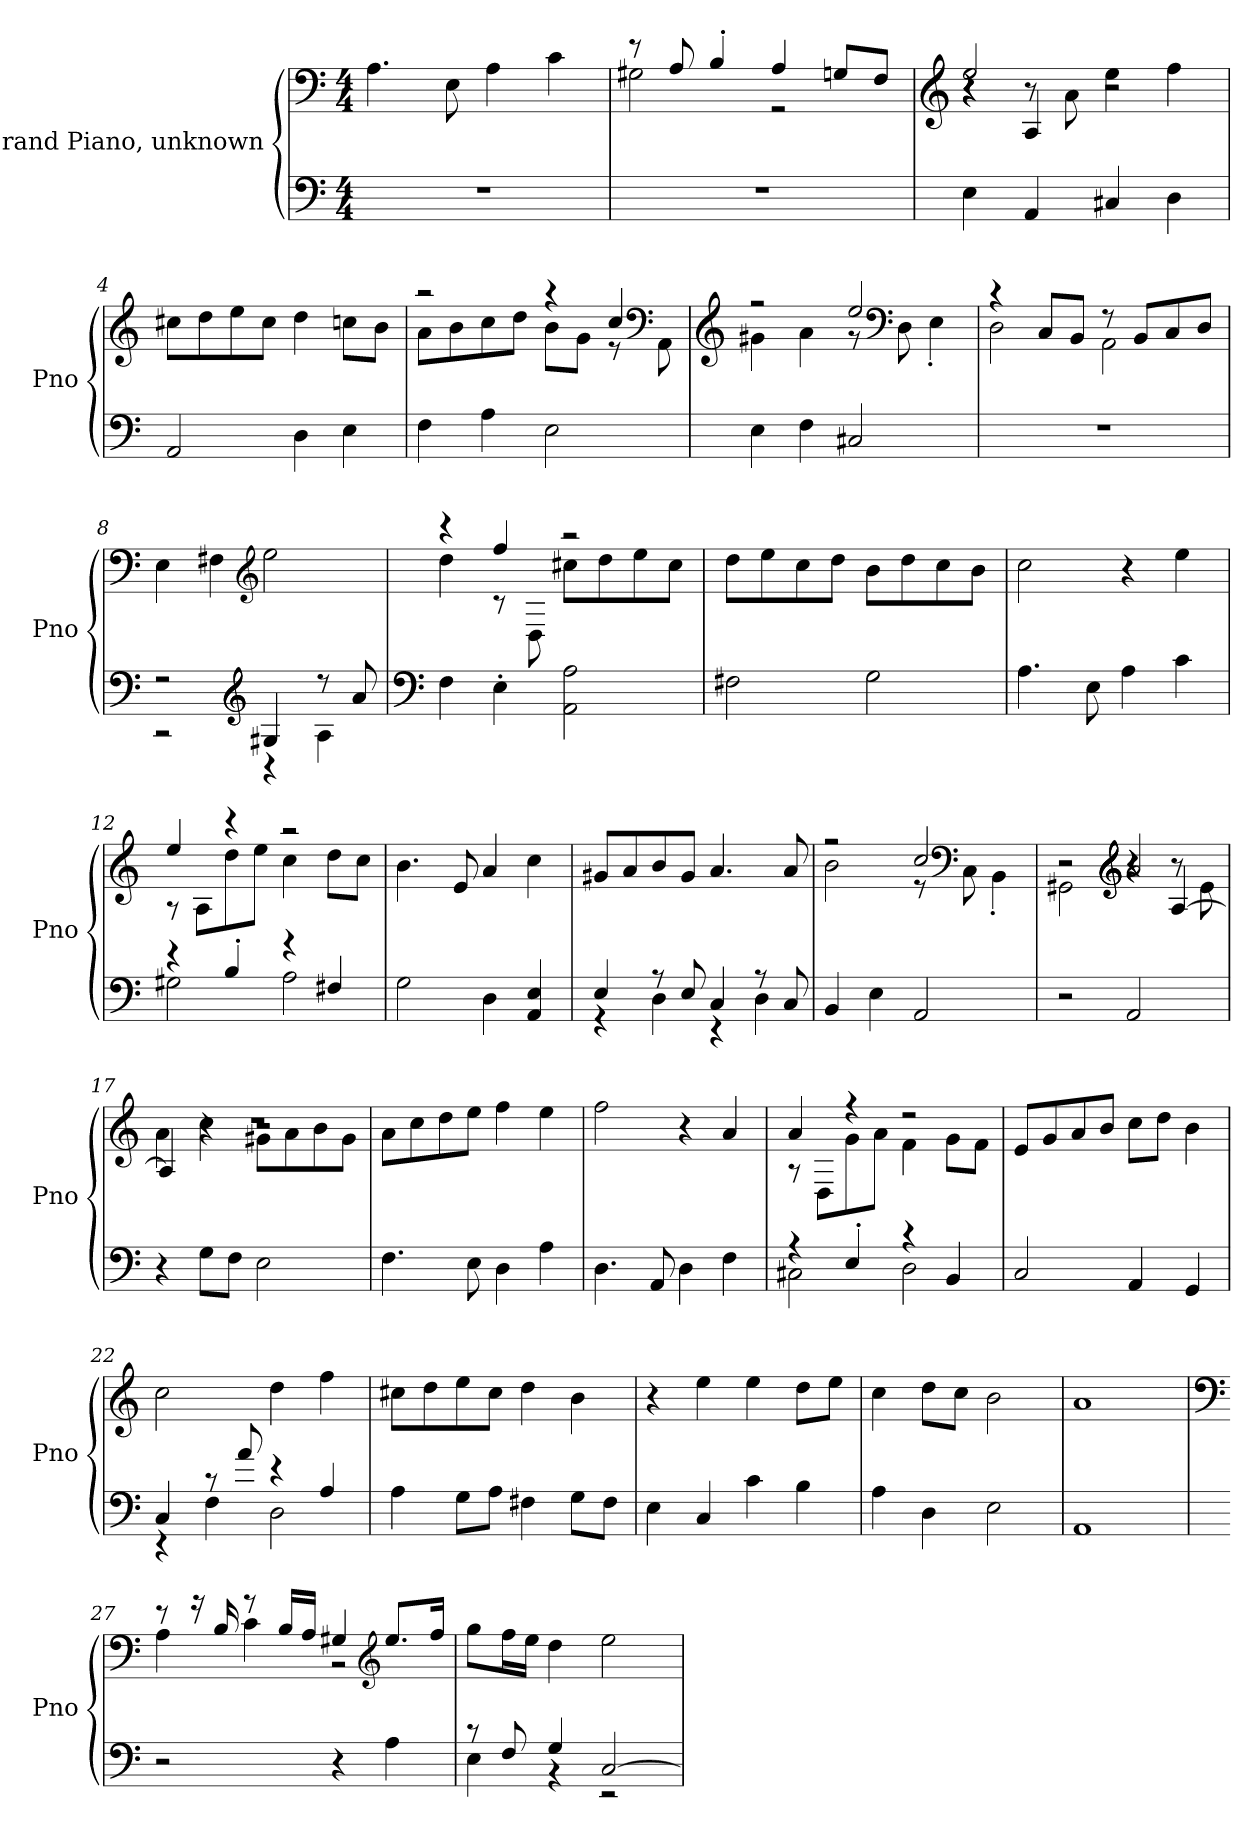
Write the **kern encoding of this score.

**kern	**kern
*part1	*part1
*staff2	*staff1
*I"Grand Piano, unknown	*
*I'Pno	*
*clefF4	*clefF4
*k[]	*k[]
*M4/4	*M4/4
*MM120	*MM120
=1	=1
1r	4.A\
.	8E\
.	4A\
.	4c\
=2	=2
*	*^
1r	8r	2G#X\
.	8A/	.
.	4B'/	.
.	4A/	2r
.	8Gn/L	.
.	8F/J	.
*	*v	*v
=3	=3
*	*clefG2
*	*^
*	*	*^
4E\	2ee/	4r	4r
4AA/	.	8r	4A/
.	.	8a\	.
4C#X/	2r	4ee\	2r
4D\	.	4ff\	.
*	*v	*v	*v
=4	=4
2AA/	8cc#X\L
.	8dd\
.	8ee\
.	8cc#\J
4D\	4dd\
4E\	8ccn\L
.	8b\J
=5	=5
*	*^
4F\	2r	8a\L
.	.	8b\
4A\	.	8cc\
.	.	8dd\J
2E\	4r	8b\L
.	.	8g\J
.	4cc/	8r
*	*clefF4	*
.	.	8AA\
!!LO:LB:g=z	!!
=6	=6	=6
*	*clefG2	*
4E\	2r	4g#X\
4F\	.	4a\
2C#X/	2ee/	8r
*	*clefF4	*
.	.	8D\
.	.	4E'\
=7	=7	=7
1r	4r	2D\
.	8C/L	.
.	8BB/J	.
.	8r	2AA\
.	8BB/L	.
.	8C/	.
.	8D/J	.
*	*v	*v
=8	=8
*^	*
2r	2r	4E\
.	.	4F#X\
*clefG2	*	*clefG2
4G#X/	4r	2ee\
8r	4A\	.
8a/	.	.
*v	*v	*
=9	=9
*clefF4	*
*	*^
4F\	4r	4dd\
4E'\	4ff/	8r
.	.	8D\
2AA\ 2A\	2r	8cc#X\L
.	.	8dd\
.	.	8ee\
.	.	8cc#\J
*	*v	*v
=10	=10
2F#X\	8dd\L
.	8ee\
.	8cc\
.	8dd\J
2G\	8b\L
.	8dd\
.	8cc\
.	8b\J
!!LO:LB:g=z
=11	=11
4.A\	2cc\
8E\	.
4A\	4r
4c\	4ee\
=12	=12
*^	*^
4r	2G#X\	4ee/	8r
.	.	.	8A\L
4B'/	.	4r	8dd\
.	.	.	8ee\J
4r	2A\	2r	4cc\
4F#X/	.	.	8dd\L
.	.	.	8cc\J
*v	*v	*	*
*	*v	*v
=13	=13
2G\	4.b\
.	8e/
4D\	4a/
4AA/ 4E/	4cc\
=14	=14
*^	*
4E/	4r	8g#X/L
.	.	8a/
8r	4D\	8b/
8E/	.	8g#/J
4C/	4r	4.a/
8r	4D\	.
8C/	.	8a/
*v	*v	*
=15	=15
*	*^
4BB/	2r	2b\
4E\	.	.
2AA/	2cc/	8r
*	*clefF4	*
.	.	8C\
.	.	4BB'\
=16	=16	=16
*	*	*^
2r	2r	2GG#X\	2r
*	*clefG2	*	*
2AA/	2a/	4r	4r
.	.	8r	[4A/
.	.	8e\	.
!!LO:LB:g=z	!!	!!
=17	=17	=17	=17
4r	1r	4a\	4A/]
8G\L	.	4cc\	4r
8F\J	.	.	.
2E\	.	8g#X\L	2r
.	.	8a\	.
.	.	8b\	.
.	.	8g#\J	.
*	*v	*v	*v
=18	=18
4.F\	8a\L
.	8cc\
.	8dd\
8E\	8ee\J
4D\	4ff\
4A\	4ee\
=19	=19
4.D\	2ff\
8AA/	.
4D\	4r
4F\	4a/
=20	=20
*^	*^
4r	2C#X\	4a/	8r
.	.	.	8D\L
4E'/	.	4r	8g\
.	.	.	8a\J
4r	2D\	2r	4f\
4BB/	.	.	8g\L
.	.	.	8f\J
*v	*v	*	*
*	*v	*v
=21	=21
2C/	8e/L
.	8g/
.	8a/
.	8b/J
4AA/	8cc\L
.	8dd\J
4GG/	4b\
=22	=22
*^	*
4C/	4r	2cc\
8r	4F\	.
8a/	.	.
4r	2D\	4dd\
4A/	.	4ff\
*v	*v	*
!!LO:LB:g=z
=23	=23
4A\	8cc#X\L
.	8dd\
8G\L	8ee\
8A\J	8cc#\J
4F#X\	4dd\
8G\L	4b\
8F#\J	.
=24	=24
4E\	4r
4C/	4ee\
4c\	4ee\
4B\	8dd\L
.	8ee\J
=25	=25
4A\	4cc\
4D\	8dd\L
.	8cc\J
2E\	2b\
=26	=26
1AA	1a
=27	=27
*	*clefF4
*	*^
2r	8r	4A\
.	16r	.
.	16B/	.
.	8r	4c\
.	16B/LL	.
.	16A/JJ	.
4r	4G#X/	2r
*	*clefG2	*
4A\	8.ee/L	.
.	16ff/Jk	.
*	*v	*v
=28	=28
*^	*
8r	4E\	8gg\L
8F/	.	16ff\L
.	.	16ee\JJ
4G/	4r	4dd\
[2C/	2r	2ee\
*v	*v	*
=	=
*-	*-
